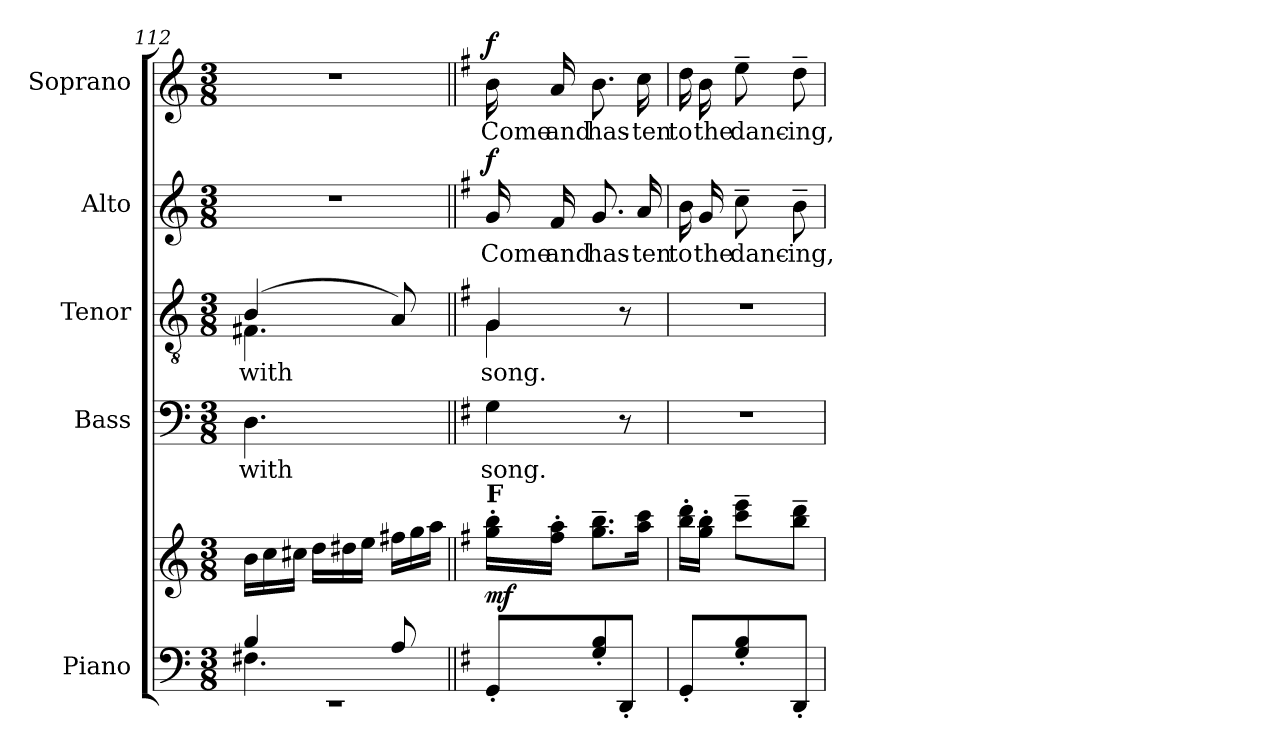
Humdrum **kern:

**kern	**kern	**dynam	**kern	**text	**kern	**text	**kern	**text	**dynam	**kern	**text	**dynam
*part5	*part5	*part5	*part4	*part4	*part3	*part3	*part2	*part2	*part2	*part1	*part1	*part1
*staff6	*staff5	*staff5/6	*staff4	*staff4	*staff3	*staff3	*staff2	*staff2	*staff2	*staff1	*staff1	*staff1
*I"Piano	*	*	*I"Bass	*	*I"Tenor	*	*I"Alto	*	*	*I"Soprano	*	*
*I'Pno	*	*	*	*	*	*	*	*	*	*	*	*
!!LO:LB:g=z
*clefF4	*clefG2	*	*clefF4	*	*clefGv2	*	*clefG2	*	*	*clefG2	*	*
*k[]	*k[]	*	*k[]	*	*k[]	*	*k[]	*	*	*k[]	*	*
*M3/8	*M3/8	*	*M3/8	*	*M3/8	*	*M3/8	*	*	*M3/8	*	*
=112	=112	=112	=112	=112	=112	=112	=112	=112	=112	=112	=112	=112
*^	*	*	*	*	*	*	*	*	*	*	*	*
*	*^	*	*	*	*	*	*	*	*	*	*	*	*
*	*	*	*Xtuplet	*	*	*	*	*	*	*	*	*	*	*
!	!	!	!	!	!	!LO:LY:b	!	!LO:LY:b	!	!	!	!	!	!
*	*	*	*	*	*	*	*^	*	*	*	*	*	*	*
4B!/	4.F#X!\	4.rEE	24b\LL	.	4.D\	with	(>4B/	4.F#X\	with	4.r	.	.	4.r	.	.
.	.	.	24cc\	.	.	.	.	.	.	.	.	.	.	.	.
.	.	.	24cc#X\JJ	.	.	.	.	.	.	.	.	.	.	.	.
.	.	.	24dd\LL	.	.	.	.	.	.	.	.	.	.	.	.
.	.	.	24dd#X\	.	.	.	.	.	.	.	.	.	.	.	.
.	.	.	24ee\JJ	.	.	.	.	.	.	.	.	.	.	.	.
8A!/	.	.	24ff#X\LL	.	.	.	8A/)	.	.	.	.	.	.	.	.
.	.	.	24gg\	.	.	.	.	.	.	.	.	.	.	.	.
.	.	.	24aa\JJ	.	.	.	.	.	.	.	.	.	.	.	.
*v	*v	*v	*	*	*	*	*	*	*	*	*	*	*	*	*
=113||	=113||	=113||	=113||	=113||	=113||	=113||	=113||	=113||	=113||	=113||	=113||	=113||	=113||
!!LO:REH:place=s1:a:B:fs=14:t=F
*k[f#]	*k[f#]	*	*k[f#]	*	*k[f#]	*	*	*k[f#]	*	*	*k[f#]	*	*
*	*	*	*	*	*	*	*	*	*	*	*MM80	*	*
!	!LO:TX:a:B:t=F	!	!	!	!	!	!	!	!	!	!	!	!
!	!	!LO:DY:b	!	!LO:LY:b	!	!	!LO:LY:b	!	!LO:LY:b	!LO:DY:a	!	!LO:LY:b	!LO:DY:a
8GG'/L	16gg\' 16bb\'LL	mf	4G\	song.	4G/	4G\	song.	16g/	Come	f	16b\	Come	f
!	!	!	!	!	!	!	!	!	!LO:LY:b	!	!	!LO:LY:b	!
.	16ff#\' 16aa\'JJ	.	.	.	.	.	.	16f#/	and	.	16a/	and	.
!	!	!	!	!	!	!	!	!	!LO:LY:b	!	!	!LO:LY:b	!
8G/' 8B/'	8.gg\~ 8.bb\~L	.	.	.	.	.	.	8.g/	has-	.	8.b\	has-	.
8DD'/J	.	.	8r	.	8r	8ryy	.	.	.	.	.	.	.
!	!	!	!	!	!	!	!	!	!LO:LY:b	!	!	!LO:LY:b	!
.	16aa\ 16ccc\Jk	.	.	.	.	.	.	16a/	-ten	.	16cc\	-ten	.
*	*	*	*	*	*v	*v	*	*	*	*	*	*	*
=114	=114	=114	=114	=114	=114	=114	=114	=114	=114	=114	=114	=114
!	!	!	!	!	!	!	!	!LO:LY:b	!	!	!LO:LY:b	!
8GG'/L	16bb\' 16ddd\'LL	.	4.r	.	4.r	.	16b\	to	.	16dd\	to	.
!	!	!	!	!	!	!	!	!LO:LY:b	!	!	!LO:LY:b	!
.	16gg\' 16bb\'JJ	.	.	.	.	.	16g/	the	.	16b\	the	.
!	!	!	!	!	!	!	!	!LO:LY:b	!	!	!LO:LY:b	!
8G/' 8B/'	8ccc\~ 8eee\~L	.	.	.	.	.	8cc~\	danc-	.	8ee~\	danc-	.
!	!	!	!	!	!	!	!	!LO:LY:b	!	!	!LO:LY:b	!
8DD'/J	8bb\~ 8ddd\~J	.	.	.	.	.	8b~\	-ing,	.	8dd~\	-ing,	.
=	=	=	=	=	=	=	=	=	=	=	=	=
*-	*-	*-	*-	*-	*-	*-	*-	*-	*-	*-	*-	*-
